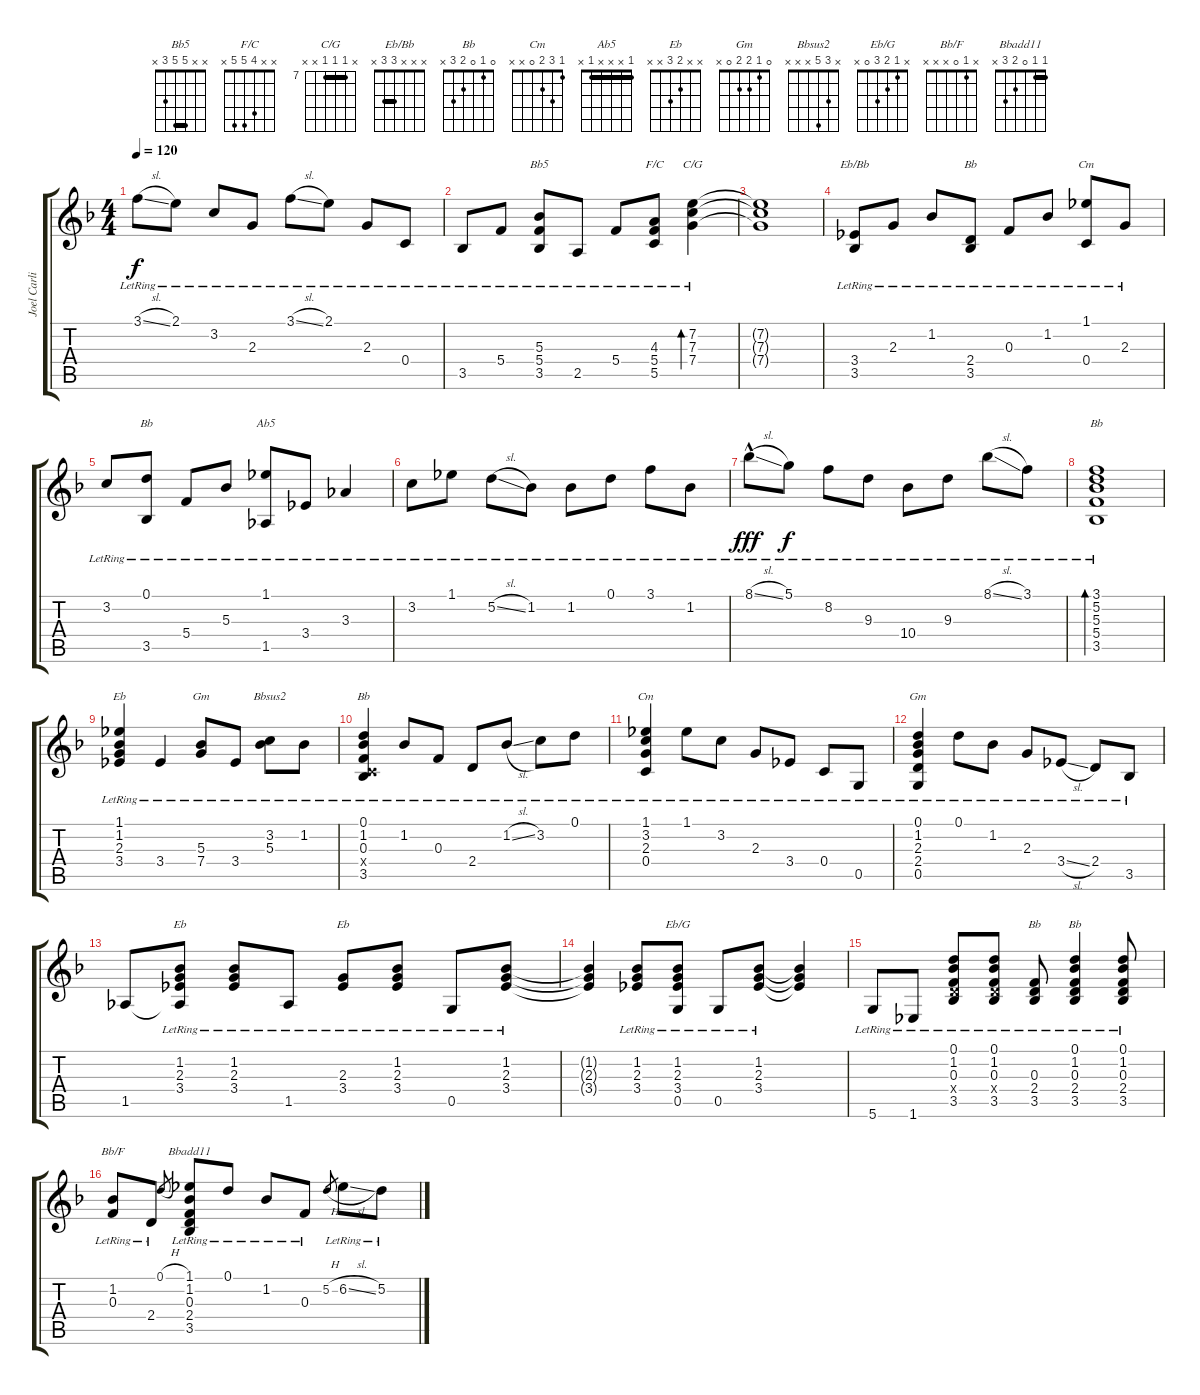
\track ("Joel Carli" "Joel Carli") {instrument acousticguitarsteel}
\staff {score tabs}
\tuning (D4 A3 F3 C3 G2 D2) {hide}
\chord ("Bb5" x x 5 5 3 x) {barre 5}
\chord ("F/C" x x 4 5 5 x)
\chord ("C/G" x 7 7 7 x x) {firstfret 7 barre 7}
\chord ("Eb/Bb" x x x 3 3 x) {barre 3}
\chord ("Bb" x x x 2 3 x)
\chord ("Cm" 1 x x 0 x x)
\chord ("Bb" 0 x x x 3 x)
\chord ("Ab5" 1 x x x 1 x) {barre 1}
\chord ("Bb" 3 5 5 5 3 x) {barre 3}
\chord ("Eb" 1 1 2 3 x x) {barre 1}
\chord ("Gm" x x 5 7 x x) {firstfret 5}
\chord ("Bbsus2" x 3 5 x x x)
\chord ("Bb" 0 1 0 x 3 x)
\chord ("Cm" 1 3 2 0 x x)
\chord ("Gm" 0 1 2 2 0 x)
\chord ("Eb" x 1 2 3 x x)
\chord ("Eb" x x 2 3 x x)
\chord ("Eb/G" x 1 2 3 0 x)
\chord ("Bb" x x 0 2 3 x)
\chord ("Bb" 0 1 0 2 3 x)
\chord ("Bb/F" x 1 0 x x x)
\chord ("Bbadd11" 1 1 0 2 3 x) {barre 1}
\ts (4 4)
\tempo 120
\clef g2
\ks f
3.1{sl lr}.8{dy f} 2.1{lr}.8 3.2{lr}.8 2.3{lr}.8 3.1{sl lr}.8 2.1{lr}.8 2.3{lr}.8 0.4{lr}.8 |
3.5{lr}.8 5.4{lr}.8 (5.3{lr} 5.4{lr} 3.5{lr}).8{ch "Bb5"} 2.5{lr}.8 5.4{lr}.8 (4.3{lr} 5.4{lr} 5.5{lr}).8{ch "F/C"} (7.2{lr} 7.3{lr} 7.4{lr}).4{bd 240 ch "C/G"} |
(7.2{t} 7.3{t} 7.4{t}).1 |
(3.4{lr} 3.5{lr}).8{ch "Eb/Bb"} 2.3{lr}.8 1.2{lr}.8 (2.4{lr} 3.5{lr}).8{ch "Bb"} 0.3{lr}.8 1.2{lr}.8 (1.1{lr} 0.4{lr}).8{ch "Cm"} 2.3{lr}.8 |
3.2{lr}.8 (0.1{lr} 3.5{lr}).8{ch "Bb"} 5.4{lr}.8 5.3{lr}.8 (1.1{lr} 1.5{lr}).8{ch "Ab5"} 3.4{lr}.8 3.3{lr}.4 |
3.2{lr}.8 1.1{lr}.8 5.2{sl lr}.8 1.2{lr}.8 1.2{lr}.8 0.1{lr}.8 3.1{lr}.8 1.2{lr}.8 |
8.1{sl hac lr}.8{dy fff} 5.1{lr}.8{dy f} 8.2{lr}.8 9.3{lr}.8 10.4{lr}.8 9.3{lr}.8 8.1{sl lr}.8 3.1{lr}.8 |
(3.1{lr} 5.2{lr} 5.3{lr} 5.4{lr} 3.5{lr}).1{bd 240 ch "Bb"} |
(1.1{lr} 1.2{lr} 2.3{lr} 3.4{lr}).4{ch "Eb"} 3.4{lr}.4 (5.3{lr} 7.4{lr}).8{ch "Gm"} 3.4{lr}.8 (3.2{lr} 5.3{lr}).8{ch "Bbsus2"} 1.2{lr}.8 |
(0.1{lr} 1.2{lr} 0.3{lr} 0.4{x} 3.5{lr}).4{ch "Bb"} 1.2{lr}.8 0.3{lr}.8 2.4{lr}.8 1.2{sl lr}.8 3.2{lr}.8 0.1{lr}.8 |
(1.1{lr} 3.2{lr} 2.3{lr} 0.4{lr}).4{ch "Cm"} 1.1{lr}.8 3.2{lr}.8 2.3{lr}.8 3.4{lr}.8 0.4{lr}.8 0.5{lr}.8 |
(0.1{lr} 1.2{lr} 2.3{lr} 2.4{lr} 0.5{lr}).4{ch "Gm"} 0.1{lr}.8 1.2{lr}.8 2.3{lr}.8 3.4{sl lr}.8 2.4{lr}.8 3.5{lr}.8 |
1.5.8 (1.2{lr} 2.3{lr} 3.4{lr} 1.5{t}).8{ch "Eb"} (1.2{lr} 2.3{lr} 3.4{lr}).8 1.5{lr}.8 (2.3{lr} 3.4{lr}).8{ch "Eb"} (1.2{lr} 2.3{lr} 3.4{lr}).8 0.5{lr}.8 (1.2{lr} 2.3{lr} 3.4{lr}).8 |
(1.2{t} 2.3{t} 3.4{t}).4 (1.2{lr} 2.3{lr} 3.4{lr}).8 (1.2{lr} 2.3{lr} 3.4{lr} 0.5{lr}).8{ch "Eb/G"} 0.5{lr}.8 (1.2{lr} 2.3{lr} 3.4{lr}).8 (1.2{t} 2.3{t} 3.4{t}).4 |
5.6{lr}.8 1.6{lr}.8 (0.1{lr} 1.2{lr} 0.3{lr} 2.4{x} 3.5{lr}).8 (0.1{lr} 1.2{lr} 0.3{lr} 2.4{x} 3.5{lr}).8 (0.3{lr} 2.4{lr} 3.5{lr}).8{ch "Bb"} (0.1{lr} 1.2{lr} 0.3{lr} 2.4{lr} 3.5{lr}).4{ch "Bb"} (0.1{lr} 1.2{lr} 0.3{lr} 2.4{lr} 3.5{lr}).8 |
(1.2{lr} 0.3{lr}).8{ch "Bb/F"} 2.4{lr}.8 0.1{h}.8{gr} (1.1{lr} 1.2{lr} 0.3{lr} 2.4{lr} 3.5{lr}).8{ch "Bbadd11"} 0.1{lr}.8 1.2{lr}.8 0.3{lr}.8 5.2{h}.8{gr} 6.2{sl lr}.8 5.2{lr}.8
